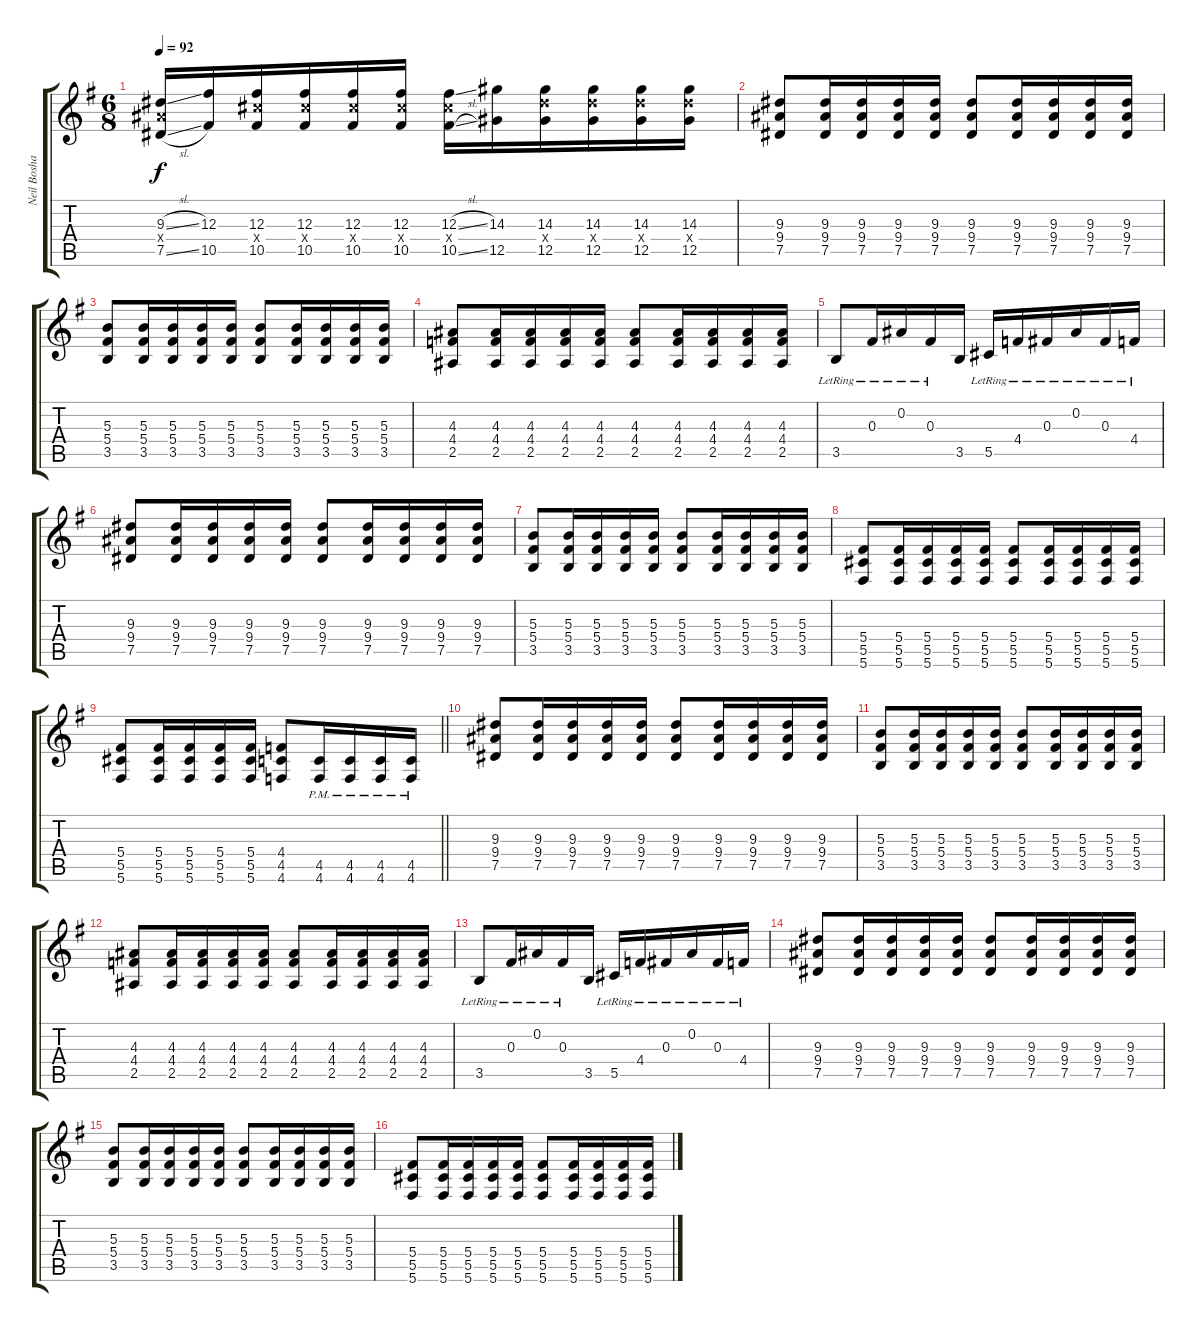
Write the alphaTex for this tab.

\track ("Neil Boshart" "Neil Bosha") {instrument overdrivenguitar}
\staff {score tabs}
\tuning (Eb4 Bb3 Gb3 Db3 Ab2 Db2) {hide}
\ts (6 8)
\tempo 92
\clef g2
\ks g
(9.3{sl} 9.4{x} 7.5{sl}).16{dy f} (12.3 10.5).16 (12.3 12.4{x} 10.5).16 (12.3 12.4{x} 10.5).16 (12.3 12.4{x} 10.5).16 (12.3 12.4{x} 10.5).16 (12.3{sl} 12.4{x} 10.5{sl}).16 (14.3 12.5).16 (14.3 14.4{x} 12.5).16 (14.3 14.4{x} 12.5).16 (14.3 14.4{x} 12.5).16 (14.3 14.4{x} 12.5).16 |
(9.3 9.4 7.5).8 (9.3 9.4 7.5).16 (9.3 9.4 7.5).16 (9.3 9.4 7.5).16 (9.3 9.4 7.5).16 (9.3 9.4 7.5).8 (9.3 9.4 7.5).16 (9.3 9.4 7.5).16 (9.3 9.4 7.5).16 (9.3 9.4 7.5).16 |
(5.3 5.4 3.5).8 (5.3 5.4 3.5).16 (5.3 5.4 3.5).16 (5.3 5.4 3.5).16 (5.3 5.4 3.5).16 (5.3 5.4 3.5).8 (5.3 5.4 3.5).16 (5.3 5.4 3.5).16 (5.3 5.4 3.5).16 (5.3 5.4 3.5).16 |
(4.3 4.4 2.5).8 (4.3 4.4 2.5).16 (4.3 4.4 2.5).16 (4.3 4.4 2.5).16 (4.3 4.4 2.5).16 (4.3 4.4 2.5).8 (4.3 4.4 2.5).16 (4.3 4.4 2.5).16 (4.3 4.4 2.5).16 (4.3 4.4 2.5).16 |
3.5{lr}.8 0.3{lr}.16 0.2{lr}.16 0.3{lr}.16 3.5.16 5.5{lr}.16 4.4{lr}.16 0.3{lr}.16 0.2{lr}.16 0.3{lr}.16 4.4{lr}.16 |
(9.3 9.4 7.5).8 (9.3 9.4 7.5).16 (9.3 9.4 7.5).16 (9.3 9.4 7.5).16 (9.3 9.4 7.5).16 (9.3 9.4 7.5).8 (9.3 9.4 7.5).16 (9.3 9.4 7.5).16 (9.3 9.4 7.5).16 (9.3 9.4 7.5).16 |
(5.3 5.4 3.5).8 (5.3 5.4 3.5).16 (5.3 5.4 3.5).16 (5.3 5.4 3.5).16 (5.3 5.4 3.5).16 (5.3 5.4 3.5).8 (5.3 5.4 3.5).16 (5.3 5.4 3.5).16 (5.3 5.4 3.5).16 (5.3 5.4 3.5).16 |
(5.4 5.5 5.6).8 (5.4 5.5 5.6).16 (5.4 5.5 5.6).16 (5.4 5.5 5.6).16 (5.4 5.5 5.6).16 (5.4 5.5 5.6).8 (5.4 5.5 5.6).16 (5.4 5.5 5.6).16 (5.4 5.5 5.6).16 (5.4 5.5 5.6).16 |
\barLineRight lightlight
(5.4 5.5 5.6).8 (5.4 5.5 5.6).16 (5.4 5.5 5.6).16 (5.4 5.5 5.6).16 (5.4 5.5 5.6).16 (4.4 4.5 4.6).8 (4.5{pm} 4.6{pm}).16 (4.5{pm} 4.6{pm}).16 (4.5{pm} 4.6{pm}).16 (4.5{pm} 4.6{pm}).16 |
(9.3 9.4 7.5).8 (9.3 9.4 7.5).16 (9.3 9.4 7.5).16 (9.3 9.4 7.5).16 (9.3 9.4 7.5).16 (9.3 9.4 7.5).8 (9.3 9.4 7.5).16 (9.3 9.4 7.5).16 (9.3 9.4 7.5).16 (9.3 9.4 7.5).16 |
(5.3 5.4 3.5).8 (5.3 5.4 3.5).16 (5.3 5.4 3.5).16 (5.3 5.4 3.5).16 (5.3 5.4 3.5).16 (5.3 5.4 3.5).8 (5.3 5.4 3.5).16 (5.3 5.4 3.5).16 (5.3 5.4 3.5).16 (5.3 5.4 3.5).16 |
(4.3 4.4 2.5).8 (4.3 4.4 2.5).16 (4.3 4.4 2.5).16 (4.3 4.4 2.5).16 (4.3 4.4 2.5).16 (4.3 4.4 2.5).8 (4.3 4.4 2.5).16 (4.3 4.4 2.5).16 (4.3 4.4 2.5).16 (4.3 4.4 2.5).16 |
3.5{lr}.8 0.3{lr}.16 0.2{lr}.16 0.3{lr}.16 3.5.16 5.5{lr}.16 4.4{lr}.16 0.3{lr}.16 0.2{lr}.16 0.3{lr}.16 4.4{lr}.16 |
(9.3 9.4 7.5).8 (9.3 9.4 7.5).16 (9.3 9.4 7.5).16 (9.3 9.4 7.5).16 (9.3 9.4 7.5).16 (9.3 9.4 7.5).8 (9.3 9.4 7.5).16 (9.3 9.4 7.5).16 (9.3 9.4 7.5).16 (9.3 9.4 7.5).16 |
(5.3 5.4 3.5).8 (5.3 5.4 3.5).16 (5.3 5.4 3.5).16 (5.3 5.4 3.5).16 (5.3 5.4 3.5).16 (5.3 5.4 3.5).8 (5.3 5.4 3.5).16 (5.3 5.4 3.5).16 (5.3 5.4 3.5).16 (5.3 5.4 3.5).16 |
(5.4 5.5 5.6).8 (5.4 5.5 5.6).16 (5.4 5.5 5.6).16 (5.4 5.5 5.6).16 (5.4 5.5 5.6).16 (5.4 5.5 5.6).8 (5.4 5.5 5.6).16 (5.4 5.5 5.6).16 (5.4 5.5 5.6).16 (5.4 5.5 5.6).16
